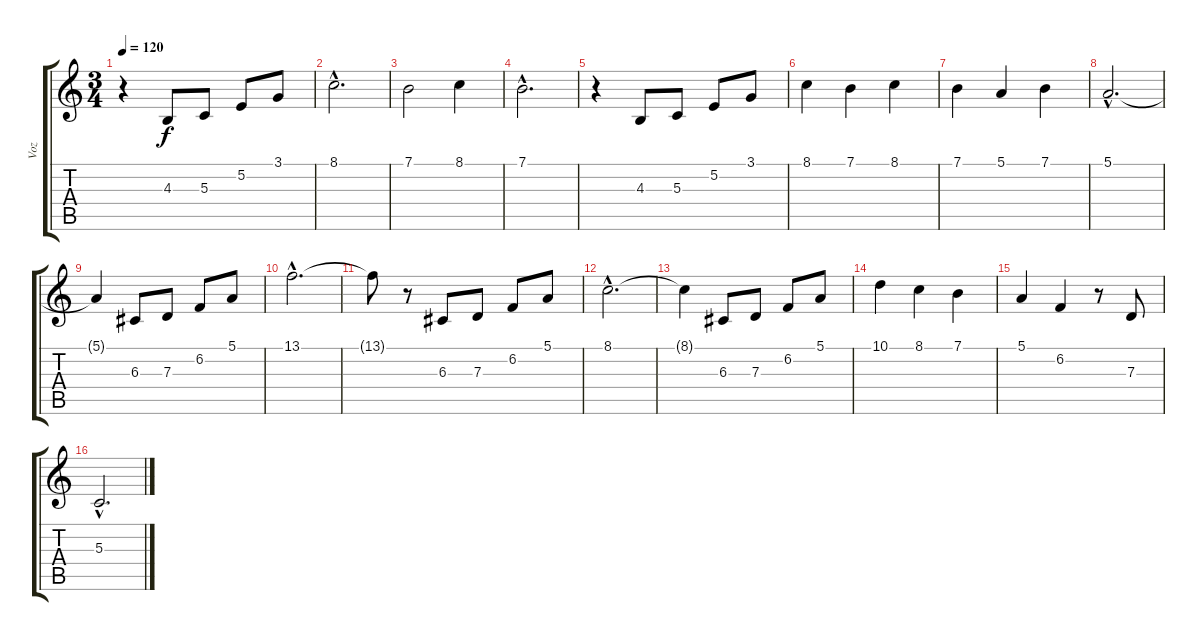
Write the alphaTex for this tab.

\track ("Voz" "Voz") {instrument flute}
\staff {score tabs}
\tuning (E4 B3 G3 D3 A2 E2) {hide}
\ts (3 4)
\tempo 120
\clef g2
\ks c
r.4{dy f instrument flute} 4.3.8 5.3.8 5.2.8 3.1.8 |
8.1{hac}.2{d} |
7.1.2 8.1.4 |
7.1{hac}.2{d} |
r.4 4.3.8 5.3.8 5.2.8 3.1.8 |
8.1.4 7.1.4 8.1.4 |
7.1.4 5.1.4 7.1.4 |
5.1{hac}.2{d} |
5.1{t}.4 6.3.8 7.3.8 6.2.8 5.1.8 |
13.1{hac}.2{d} |
13.1{t}.8 r.8 6.3.8 7.3.8 6.2.8 5.1.8 |
8.1{hac}.2{d} |
8.1{t}.4 6.3.8 7.3.8 6.2.8 5.1.8 |
10.1.4 8.1.4 7.1.4 |
5.1.4 6.2.4 r.8 7.3.8 |
5.3{hac}.2{d}
